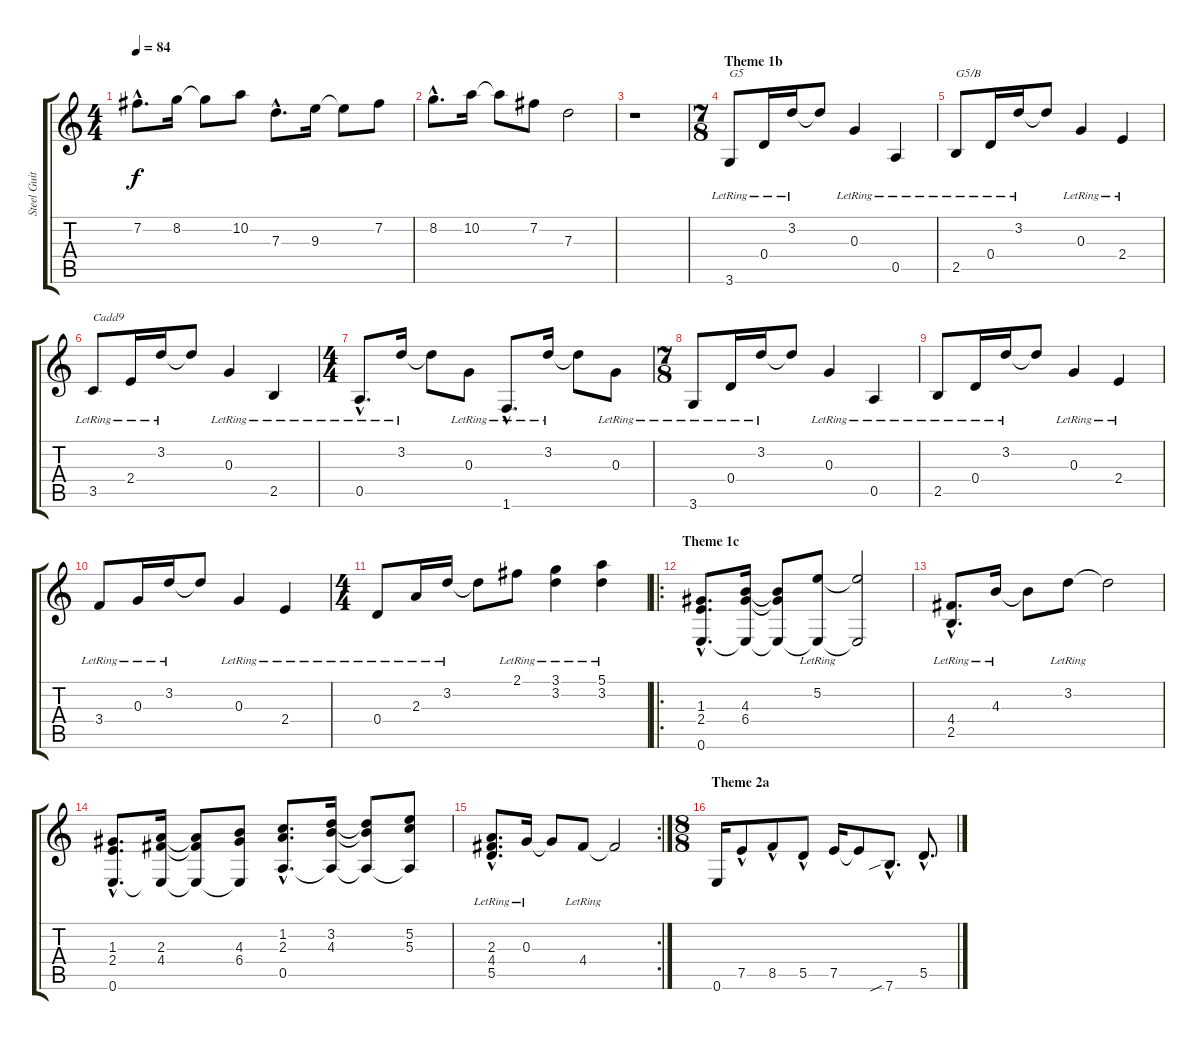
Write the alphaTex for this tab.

\track ("Steel Guitar" "Steel Guit") {instrument acousticguitarsteel}
\staff {score tabs}
\tuning (E4 B3 G3 D3 A2 E2) {hide}
\ts (4 4)
\tempo 84
\clef g2
\ks c
7.2{hac}.8{d dy f} 8.2.16 8.2{t}.8 10.2.8 7.3{hac}.8{d} 9.3.16 9.3{t}.8 7.2.8 |
8.2{hac}.8{d} 10.2.16 10.2{t}.8 7.2.8 7.3.2 |
r.1 |
\ts (7 8)
\section ("" "Theme 1b")
3.6{lr}.8{txt "G5"} 0.4{lr}.16 3.2{lr}.16 3.2{t}.8 0.3{lr}.4 0.5{lr}.4 |
2.5{lr}.8{txt "G5/B"} 0.4{lr}.16 3.2{lr}.16 3.2{t}.8 0.3{lr}.4 2.4{lr}.4 |
3.5{lr}.8{txt "Cadd9"} 2.4{lr}.16 3.2{lr}.16 3.2{t}.8 0.3{lr}.4 2.5{lr}.4 |
\ts (4 4)
0.5{hac lr}.8{d} 3.2{lr}.16 3.2{t}.8 0.3{lr}.8 1.6{hac lr}.8{d} 3.2{lr}.16 3.2{t}.8 0.3{lr}.8 |
\ts (7 8)
3.6{lr}.8 0.4{lr}.16 3.2{lr}.16 3.2{t}.8 0.3{lr}.4 0.5{lr}.4 |
2.5{lr}.8 0.4{lr}.16 3.2{lr}.16 3.2{t}.8 0.3{lr}.4 2.4{lr}.4 |
3.4{lr}.8 0.3{lr}.16 3.2{lr}.16 3.2{t}.8 0.3{lr}.4 2.4{lr}.4 |
\ts (4 4)
0.4{lr}.8 2.3{lr}.16 3.2{lr}.16 3.2{t}.8 2.1{lr}.8 (3.1{lr} 3.2{lr}).4 (5.1{lr} 3.2{lr}).4 |
\ro
\section ("" "Theme 1c")
(1.3{hac} 2.4{hac} 0.6{hac}).8{d} (4.3 6.4 0.6{t}).16 (4.3{t} 6.4{t} 0.6{t}).8 (5.2{lr} 0.6{t}).8 (5.2{t} 0.6{t}).2 |
(4.4{hac lr} 2.5{hac lr}).8{d} 4.3{lr}.16 4.3{t}.8 3.2{lr}.8 3.2{t}.2 |
(1.3{hac} 2.4{hac} 0.6{hac}).8{d} (2.3 4.4 0.6{t}).16 (2.3{t} 4.4{t} 0.6{t}).8 (4.3 6.4 0.6{t}).8 (1.2{hac} 2.3{hac} 0.5{hac}).8{d} (3.2 4.3 0.5{t}).16 (3.2{t} 4.3{t} 0.5{t}).8 (5.2 5.3 0.5{t}).8 |
\rc 2
(2.3{hac lr} 4.4{hac lr} 5.5{hac lr}).8{d} 0.3{lr}.16 0.3{t}.8 4.4{lr}.8 4.4{t}.2 |
\ts (8 8)
\section ("" "Theme 2a")
0.6.16 7.5{hac}.8 8.5{hac}.8 5.5{hac}.8 7.5.16 7.5{t}.8 7.6{sib hac}.8{d} 5.5{hac}.8{d}
